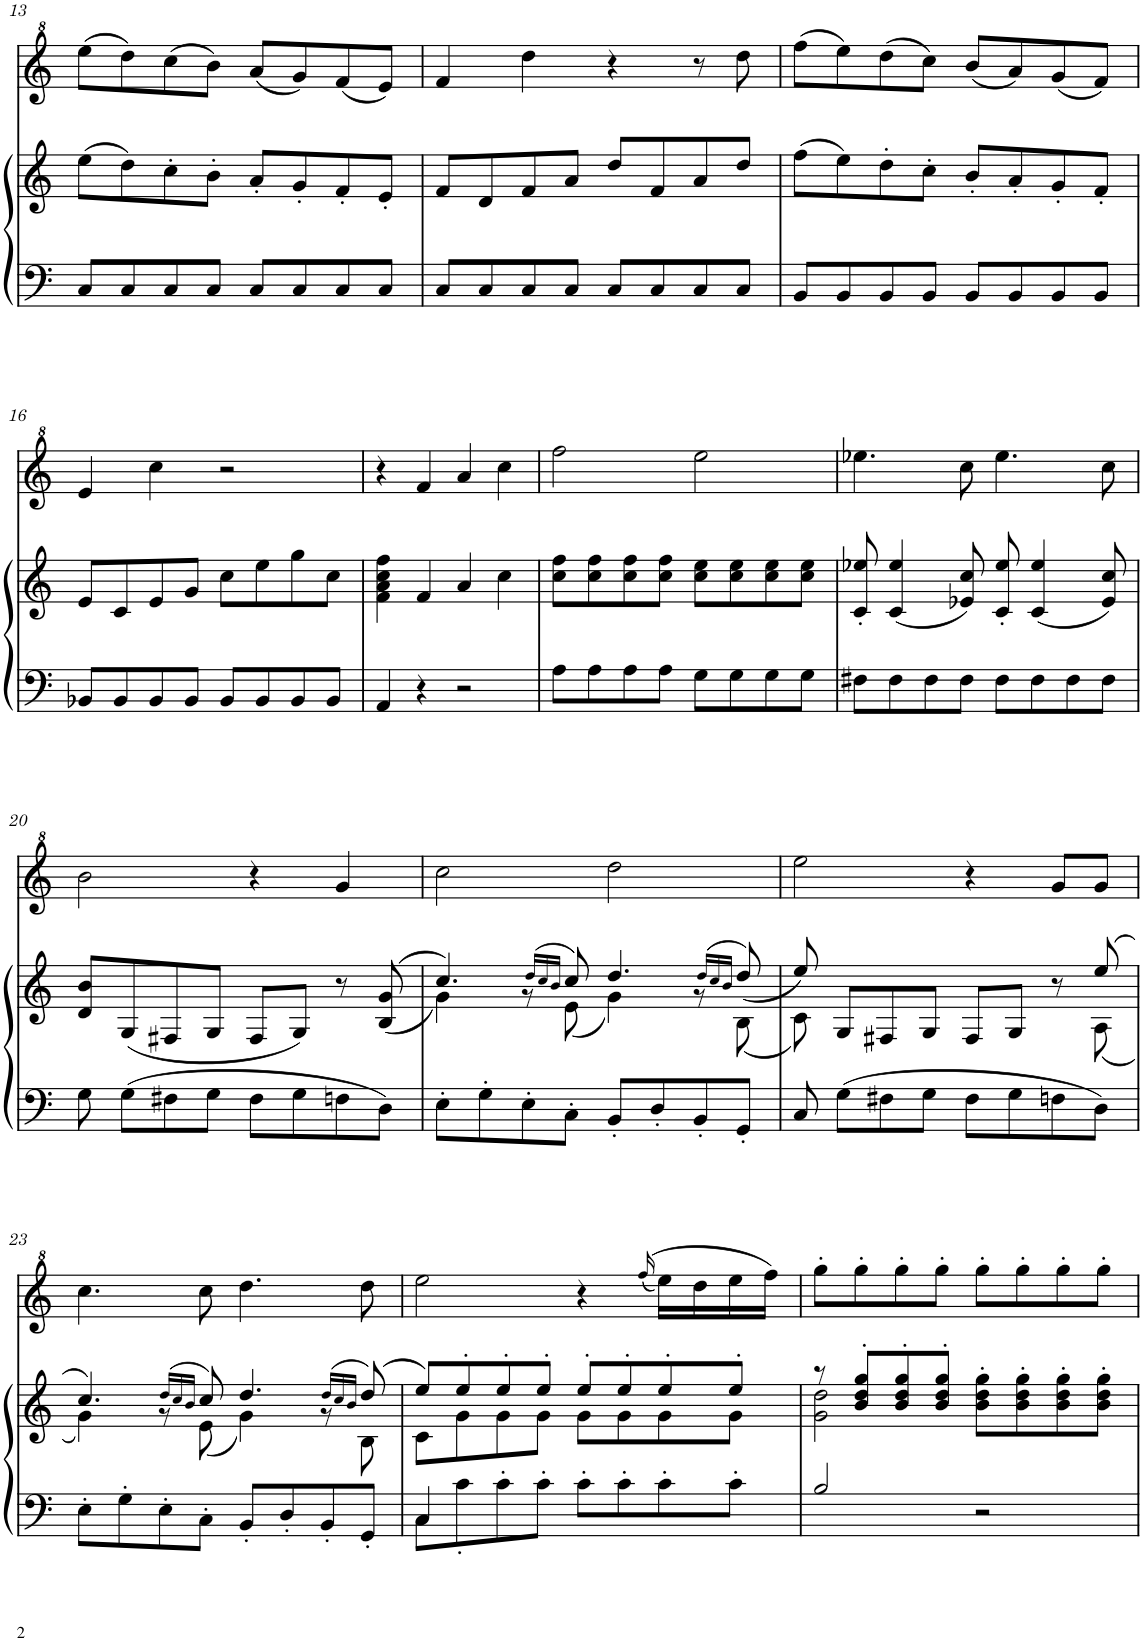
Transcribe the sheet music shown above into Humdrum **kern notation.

**kern	**kern	**kern
*part2	*part2	*part1
*staff3	*staff2	*staff1
*I"Piano	*	*I"Soprano Recorder
*I'Pno	*	*I'Rec
!!LO:PB:g=z
*clefF4	*clefG2	*clefG^2
*k[]	*k[]	*k[]
*M4/4	*M4/4	*M4/4
=13	=13	=13
8C/L	(8ee\L	(8eee\L
8C/	8dd\)	8ddd\)
8C/	8cc'\	(8ccc\
8C/J	8b'\J	8bb\J)
8C/L	8a'/L	(8aa/L
8C/	8g'/	8gg/)
8C/	8f'/	(8ff/
8C/J	8e'/J	8ee/J)
=14	=14	=14
8C/L	8f/L	4ff/
8C/	8d/	.
8C/	8f/	4ddd\
8C/J	8a/J	.
8C/L	8dd/L	4r
8C/	8f/	.
8C/	8a/	8r
8C/J	8dd/J	8ddd\
=15	=15	=15
8BB/L	(8ff\L	(8fff\L
8BB/	8ee\)	8eee\)
8BB/	8dd'\	(8ddd\
8BB/J	8cc'\J	8ccc\J)
8BB/L	8b'/L	(8bb/L
8BB/	8a'/	8aa/)
8BB/	8g'/	(8gg/
8BB/J	8f'/J	8ff/J)
!!LO:LB:g=z
=16	=16	=16
8BB-X/L	8e/L	4ee/
8BB-/	8c/	.
8BB-/	8e/	4ccc\
8BB-/J	8g/J	.
8BB-/L	8cc\L	2r
8BB-/	8ee\	.
8BB-/	8gg\	.
8BB-/J	8cc\J	.
=17	=17	=17
4AA/	4f\ 4a\ 4cc\ 4ff\	4r
4r	4f/	4ff/
2r	4a/	4aa/
.	4cc\	4ccc\
=18	=18	=18
8A\L	8cc\ 8ff\L	2fff\
8A\	8cc\ 8ff\	.
8A\	8cc\ 8ff\	.
8A\J	8cc\ 8ff\J	.
8G\L	8cc\ 8ee\L	2eee\
8G\	8cc\ 8ee\	.
8G\	8cc\ 8ee\	.
8G\J	8cc\ 8ee\J	.
=19	=19	=19
8F#X\L	8c/' 8ee-X/'	4.eee-X\
8F#\	(4c/ 4ee-/	.
8F#\	.	.
8F#\J	8e-X/ 8cc/)	8ccc\
8F#\L	8c/' 8ee-/'	4.eee-\
8F#\	(4c/ 4ee-/	.
8F#\	.	.
8F#\J	8e-/ 8cc/)	8ccc\
!!LO:LB:g=z
=20	=20	=20
8G\	8d/ 8b/L	2bb\
8G\L	(8G/	.
8F#X\	8F#X/	.
8G\J	8G/J	.
8F#\L	8F#/L	4r
8G\	8G/J)	.
8Fn\	8r	4gg/
8D\J	(>(8B/ 8g/	.
=21	=21	=21
*	*^	*
8E'\L	4.cc/)	4g\)	2ccc\
8G'\	.	.	.
8E'\	.	8r	.
.	(>16qdd/LL	.	.
.	16qcc/	.	.
.	16qb/JJ	.	.
8C'\J	8cc/)	(8e\	.
8BB'/L	4.dd/	4g\)	2ddd\
8D'/	.	.	.
8BB'/	.	8r	.
.	(>16qdd/LL	.	.
.	16qcc/	.	.
.	16qb/JJ	.	.
8GG'/J	(8dd/)	(8B\	.
=22	=22	=22	=22
8C/	8c\)	8ee/)	2eee\
8G\L	8G/L	2.ryy	.
8F#X\	8F#X/	.	.
8G\J	8G/J	.	.
8F#\L	8F#/L	.	4r
8G\	8G/J	.	.
8Fn\	8r	.	8gg/L
8D\J	(8ee/	(8A\	8gg/J
!!LO:LB:g=z
=23	=23	=23	=23
8E'\L	4.cc/)	4g\)	4.ccc\
8G'\	.	.	.
8E'\	.	8r	.
.	(>16qdd/LL	.	.
.	16qcc/	.	.
.	16qb/JJ	.	.
8C'\J	8cc/)	(8e\	8ccc\
8BB'/L	4.dd/	4g\)	4.ddd\
8D'/	.	.	.
8BB'/	.	8r	.
.	(>16qdd/LL	.	.
.	16qcc/	.	.
.	16qb/JJ	.	.
8GG'/J	(8dd/)	8B\	8ddd\
=24	=24	=24	=24
*^	*	*	*
8C\L	4C/	8ee/L)	8c\L	2eee\
8c'\	.	8ee'/	8g\	.
8c'\	2.ryy	8ee'/	8g\	.
8c'\J	.	8ee'/J	8g\J	.
8c'\L	.	8ee'/L	8g\L	4r
8c'\	.	8ee'/	8g\	.
.	.	.	.	((>16qfff/
8c'\	.	8ee'/	8g\	16eee\LL)
.	.	.	.	16ddd\
8c'\J	.	8ee'/J	8g\J	16eee\
.	.	.	.	16fff\JJ)
*v	*v	*	*	*
=25	=25	=25	=25
2B/	8r	2g\ 2dd\	8ggg'\L
.	8b/' 8dd/' 8gg/'L	.	8ggg'\
.	8b/' 8dd/' 8gg/'	.	8ggg'\
.	8b/' 8dd/' 8gg/'J	.	8ggg'\J
2r	8b\' 8dd\' 8gg\'L	2ryy	8ggg'\L
.	8b\' 8dd\' 8gg\'	.	8ggg'\
.	8b\' 8dd\' 8gg\'	.	8ggg'\
.	8b\' 8dd\' 8gg\'J	.	8ggg'\J
*	*v	*v	*
=	=	=
*-	*-	*-
